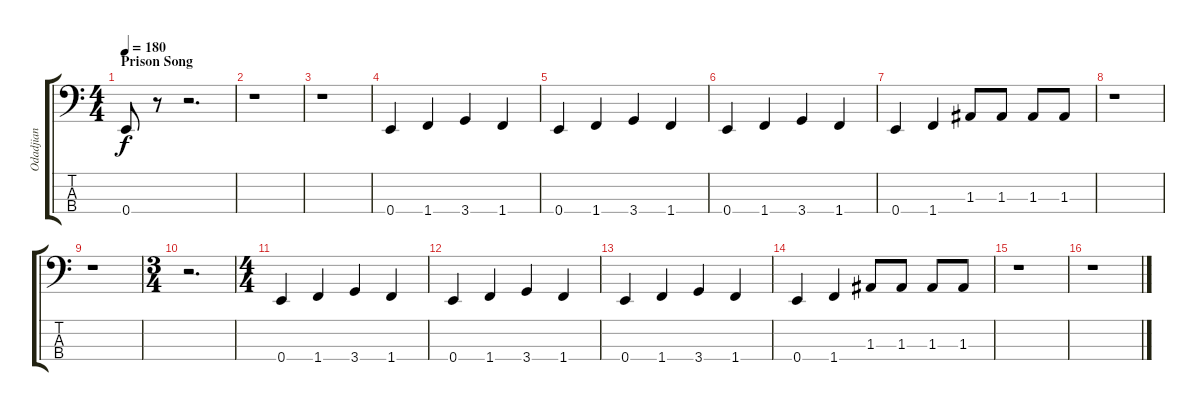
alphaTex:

\track ("Odadjian" "Odadjian") {instrument electricbassfinger}
\staff {score tabs}
\tuning (G2 D2 A1 E1) {hide}
\ts (4 4)
\section ("" "Prison Song")
\tempo 180
\clef f4
\ks c
0.4.8{dy f instrument electricbassfinger} r.8 r.2{d} |
r.1 |
r.1 |
0.4.4 1.4.4 3.4.4 1.4.4 |
0.4.4 1.4.4 3.4.4 1.4.4 |
0.4.4 1.4.4 3.4.4 1.4.4 |
0.4.4 1.4.4 1.3.8 1.3.8 1.3.8 1.3.8 |
r.1 |
r.1 |
\ts (3 4)
r.2{d} |
\ts (4 4)
0.4.4 1.4.4 3.4.4 1.4.4 |
0.4.4 1.4.4 3.4.4 1.4.4 |
0.4.4 1.4.4 3.4.4 1.4.4 |
0.4.4 1.4.4 1.3.8 1.3.8 1.3.8 1.3.8 |
r.1 |
r.1
